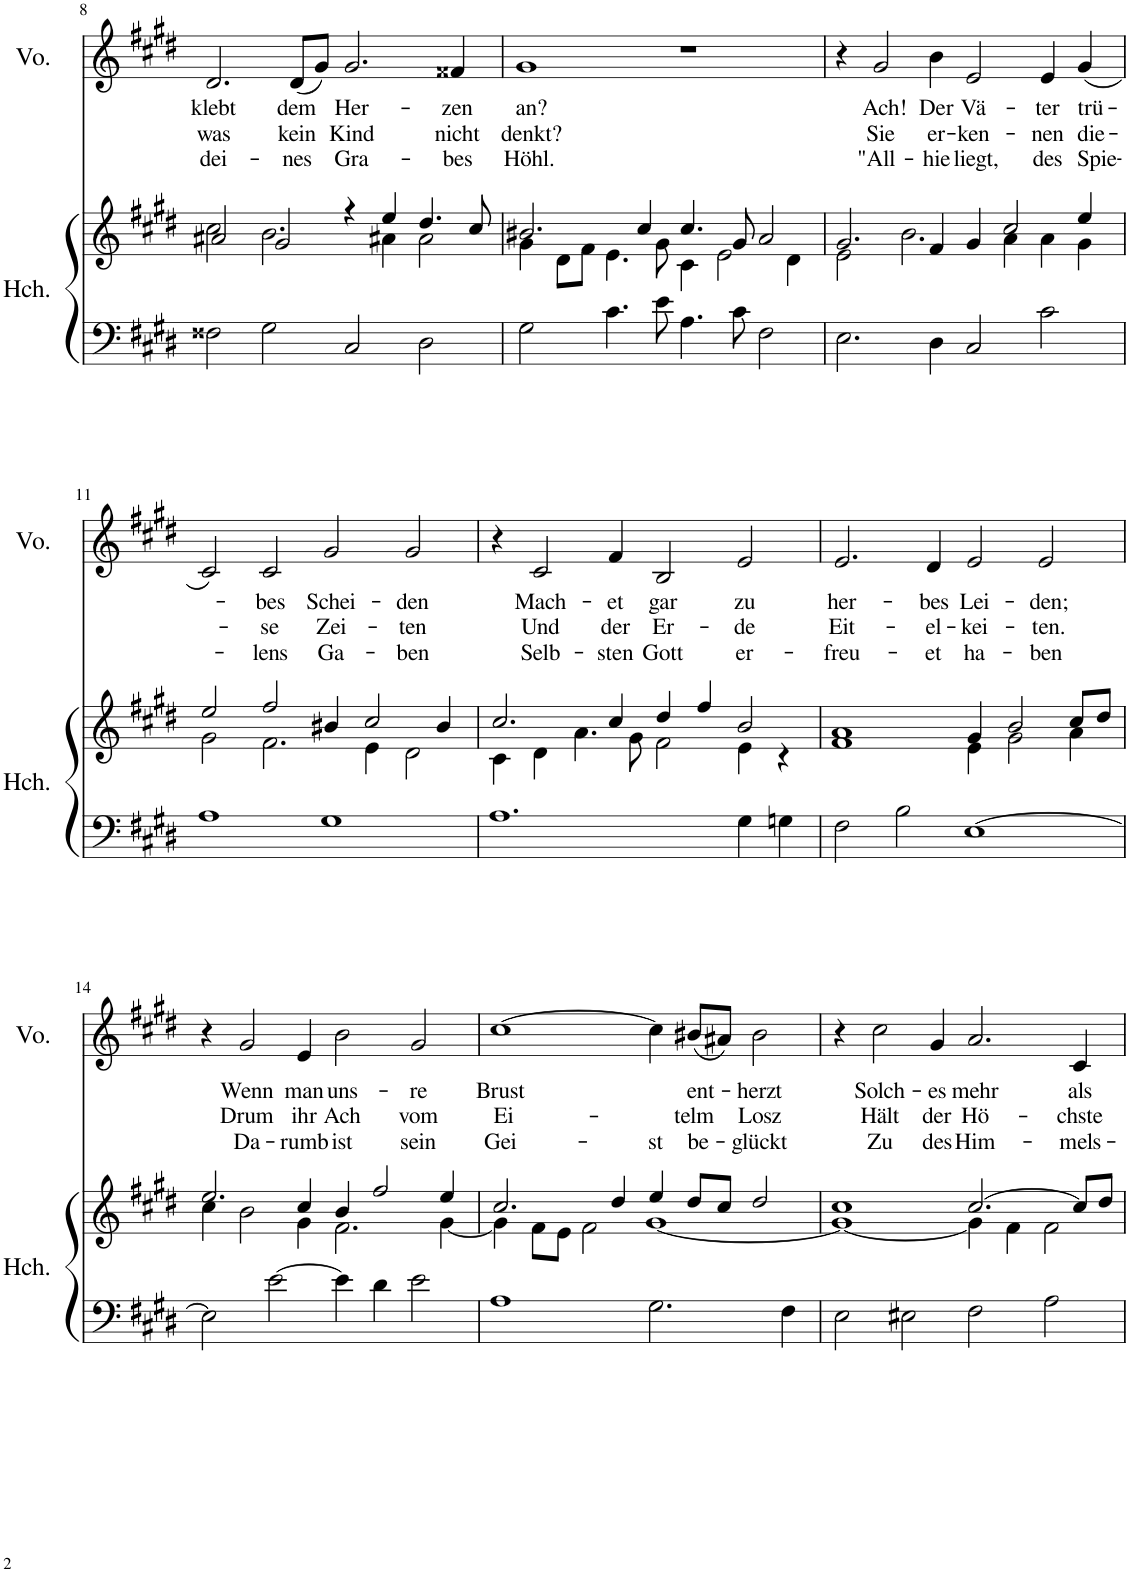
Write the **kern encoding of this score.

**kern	**kern	**kern	**text	**text	**text
*part2	*part2	*part1	*part1	*part1	*part1
*staff3	*staff2	*staff1	*staff1	*staff1	*staff1
*I"Harpsichord	*	*I"Voice	*	*	*
*I'Hch.	*	*I'Vo.	*	*	*
!!LO:PB:g=z
*clefF4	*clefG2	*clefG2	*	*	*
*k[f#c#g#d#]	*k[f#c#g#d#]	*k[f#c#g#d#]	*	*	*
*M4/2	*M4/2	*M4/2	*	*	*
=8	=8	=8	=8	=8	=8
*	*^	*	*	*	*
!	!	!	!	!LO:LY:b	!LO:LY:b	!LO:LY:b
2F##X\	2a#X/	2cc#\	2.d#/	klebt	was	dei-
2G#\	2g#/	2.b\	.	.	.	.
!	!	!	!	!LO:LY:b	!LO:LY:b	!LO:LY:b
.	.	.	(8d#/L	dem	kein	-nes
.	.	.	8g#/J)	.	.	.
!	!	!	!	!LO:LY:b	!LO:LY:b	!LO:LY:b
2C#/	4r	.	2.g#/	Her-	Kind	Gra-
.	4ee/	4a#X\	.	.	.	.
2D#\	4.dd#/	2a#\	.	.	.	.
!	!	!	!	!LO:LY:b	!LO:LY:b	!LO:LY:b
.	.	.	4f##X/	-zen	nicht	-bes
.	8cc#/	.	.	.	.	.
=9	=9	=9	=9	=9	=9	=9
!	!	!	!	!LO:LY:b	!LO:LY:b	!LO:LY:b
2G#\	2.b#X/	4g#\	1g#	an?	denkt?	Höhl.
.	.	8d#\L	.	.	.	.
.	.	8f#\J	.	.	.	.
4.c#\	.	4.e\	.	.	.	.
.	4cc#/	.	.	.	.	.
8e\	.	8g#\	.	.	.	.
4.A\	4.cc#/	4c#\	1r	.	.	.
.	.	2e\	.	.	.	.
8c#\	8g#/	.	.	.	.	.
2F#\	2a/	.	.	.	.	.
.	.	4d#\	.	.	.	.
=10	=10	=10	=10	=10	=10	=10
2.E\	2.g#/	2e\	4r	.	.	.
!	!	!	!	!LO:LY:b	!LO:LY:b	!LO:LY:b
.	.	.	2g#/	Ach!	Sie	"All-
.	.	2.b\	.	.	.	.
!	!	!	!	!LO:LY:b	!LO:LY:b	!LO:LY:b
4D#\	4f#/	.	4b\	Der	er-	-hie
!	!	!	!	!LO:LY:b	!LO:LY:b	!LO:LY:b
2C#/	4g#/	.	2e/	Vä-	-ken-	liegt,
.	2cc#/	4a\	.	.	.	.
!	!	!	!	!LO:LY:b	!LO:LY:b	!LO:LY:b
2c#\	.	4a\	4e/	-ter	-nen	des
!	!	!	!	!LO:LY:b	!LO:LY:b	!LO:LY:b
.	4ee/	4g#\	(4g#/	trü-	die-	Spie-
!!LO:LB:g=z
=11	=11	=11	=11	=11	=11	=11
1A	2ee/	2g#\	2c#/)	.	.	.
!	!	!	!	!LO:LY:b	!LO:LY:b	!LO:LY:b
.	2ff#/	2.f#\	2c#/	-bes	-se	-lens
!	!	!	!	!LO:LY:b	!LO:LY:b	!LO:LY:b
1G#	4b#X/	.	2g#/	Schei-	Zei-	Ga-
.	2cc#/	4e\	.	.	.	.
!	!	!	!	!LO:LY:b	!LO:LY:b	!LO:LY:b
.	.	2d#\	2g#/	-den	-ten	-ben
.	4b#/	.	.	.	.	.
=12	=12	=12	=12	=12	=12	=12
1.A	2.cc#/	4c#\	4r	.	.	.
!	!	!	!	!LO:LY:b	!LO:LY:b	!LO:LY:b
.	.	4d#\	2c#/	Mach-	Und	Selb-
.	.	4.a\	.	.	.	.
!	!	!	!	!LO:LY:b	!LO:LY:b	!LO:LY:b
.	4cc#/	.	4f#/	-et	der	-sten
.	.	8g#\	.	.	.	.
!	!	!	!	!LO:LY:b	!LO:LY:b	!LO:LY:b
.	4dd#/	2f#\	2B/	gar	Er-	Gott
.	4ff#/	.	.	.	.	.
!	!	!	!	!LO:LY:b	!LO:LY:b	!LO:LY:b
4G#\	2b/	4e\	2e/	zu	-de	er-
4Gn\	.	4r	.	.	.	.
=13	=13	=13	=13	=13	=13	=13
!	!	!	!	!LO:LY:b	!LO:LY:b	!LO:LY:b
2F#\	1a	1f#	2.e/	her-	Eit-	-freu-
2B\	.	.	.	.	.	.
!	!	!	!	!LO:LY:b	!LO:LY:b	!LO:LY:b
.	.	.	4d#/	-bes	-el-	-et
!	!	!	!	!LO:LY:b	!LO:LY:b	!LO:LY:b
[1E	4g#/	4e\	2e/	Lei-	-kei-	ha-
.	2b/	2g#\	.	.	.	.
!	!	!	!	!LO:LY:b	!LO:LY:b	!LO:LY:b
.	.	.	2e/	-den;	-ten.	-ben
.	8cc#/L	4a\	.	.	.	.
.	8dd#/J	.	.	.	.	.
!!LO:LB:g=z
=14	=14	=14	=14	=14	=14	=14
2E\]	2.ee/	4cc#\	4r	.	.	.
!	!	!	!	!LO:LY:b	!LO:LY:b	!LO:LY:b
.	.	2b\	2g#/	Wenn	Drum	Da-
[2e\	.	.	.	.	.	.
!	!	!	!	!LO:LY:b	!LO:LY:b	!LO:LY:b
.	4cc#/	4g#\	4e/	man	ihr	-rumb
!	!	!	!	!LO:LY:b	!LO:LY:b	!LO:LY:b
4e\]	4b/	2.f#\	2b\	uns-	Ach	ist
4d#\	2ff#/	.	.	.	.	.
!	!	!	!	!LO:LY:b	!LO:LY:b	!LO:LY:b
2e\	.	.	2g#/	-re	vom	sein
.	4ee/	[4g#\	.	.	.	.
=15	=15	=15	=15	=15	=15	=15
!	!	!	!	!LO:LY:b	!LO:LY:b	!LO:LY:b
1A	2.cc#/	4g#\]	[1cc#	Brust	Ei-	Gei-
.	.	8f#\L	.	.	.	.
.	.	8e\J	.	.	.	.
.	.	2f#\	.	.	.	.
.	4dd#/	.	.	.	.	.
!	!	!	!	!	!	!LO:LY:b
2.G#\	4ee/	[1g#	4cc#\]	.	.	-st
!	!	!	!	!LO:LY:b	!LO:LY:b	!LO:LY:b
.	8dd#/L	.	(8b#X/L	ent-	-telm	be-
.	8cc#/J	.	8a#X/J)	.	.	.
!	!	!	!	!LO:LY:b	!LO:LY:b	!LO:LY:b
.	2dd#/	.	2b#\	-herzt	Losz	-glückt
4F#\	.	.	.	.	.	.
=16	=16	=16	=16	=16	=16	=16
2E\	1cc#	1g#_	4r	.	.	.
!	!	!	!	!LO:LY:b	!LO:LY:b	!LO:LY:b
.	.	.	2cc#\	Solch-	Hält	Zu
2E#X\	.	.	.	.	.	.
!	!	!	!	!LO:LY:b	!LO:LY:b	!LO:LY:b
.	.	.	4g#/	-es	der	des
!	!	!	!	!LO:LY:b	!LO:LY:b	!LO:LY:b
2F#\	[2.cc#/	4g#\]	2.a/	mehr	Hö-	Him-
.	.	4f#\	.	.	.	.
2A\	.	2f#\	.	.	.	.
!	!	!	!	!LO:LY:b	!LO:LY:b	!LO:LY:b
.	8cc#/L]	.	4c#/	als	-chste	-mels-
.	8dd#/J	.	.	.	.	.
*	*v	*v	*	*	*	*
=	=	=	=	=	=
*-	*-	*-	*-	*-	*-
